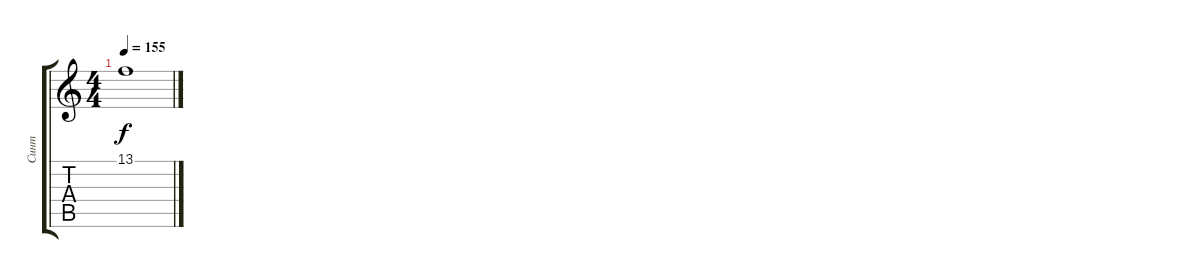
\track ("Синт" "Синт") {instrument fx6goblins}
\staff {score tabs}
\tuning (E4 B3 G3 D3 A2 E2) {hide}
\ts (4 4)
\tempo 155
\clef g2
\ks c
13.1{t}.1{dy f}
